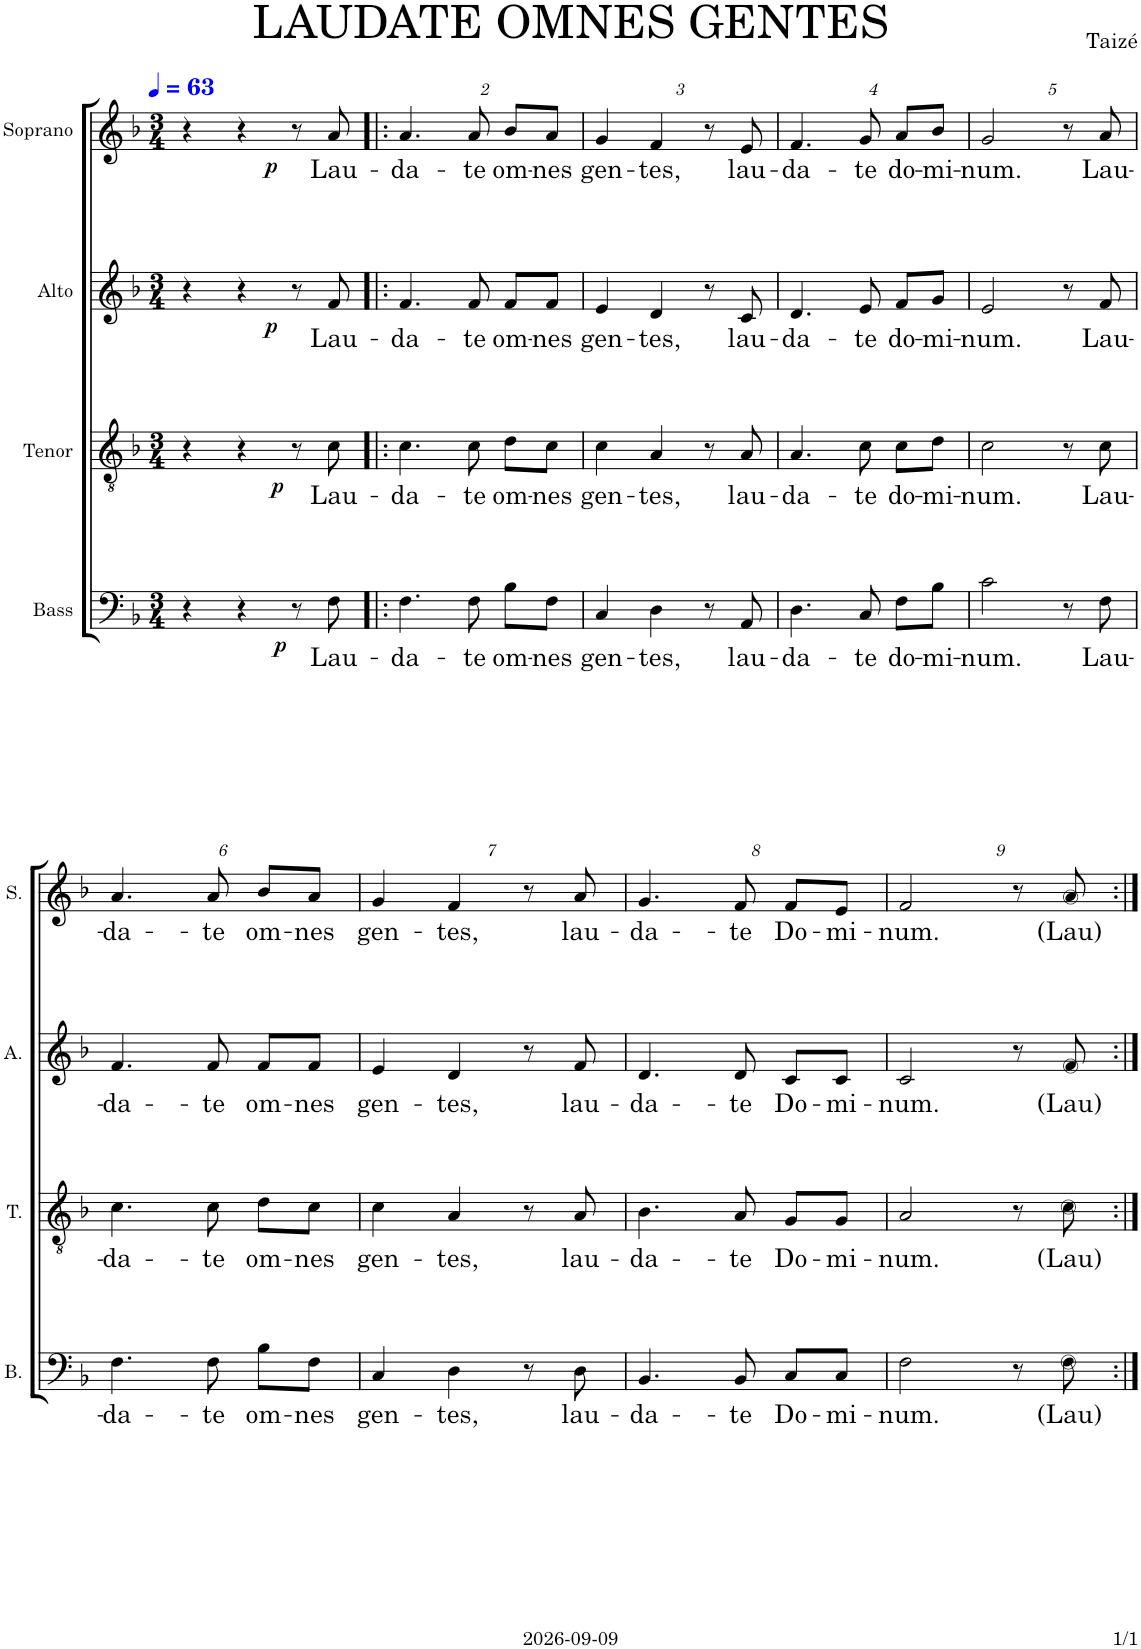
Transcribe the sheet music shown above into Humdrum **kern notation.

**kern	**text	**dynam	**kern	**text	**dynam	**kern	**text	**dynam	**kern	**text	**dynam
*part4	*part4	*part4	*part3	*part3	*part3	*part2	*part2	*part2	*part1	*part1	*part1
*staff4	*staff4	*staff4	*staff3	*staff3	*staff3	*staff2	*staff2	*staff2	*staff1	*staff1	*staff1
*I"Bass	*	*	*I"Tenor	*	*	*I"Alto	*	*	*I"Soprano	*	*
*I'B.	*	*	*I'T.	*	*	*I'A.	*	*	*I'S.	*	*
*clefF4	*	*	*clefGv2	*	*	*clefG2	*	*	*clefG2	*	*
*k[b-]	*	*	*k[b-]	*	*	*k[b-]	*	*	*k[b-]	*	*
*M3/4	*	*	*M3/4	*	*	*M3/4	*	*	*M3/4	*	*
*MM63	*	*	*MM63	*	*	*MM63	*	*	*MM63	*	*
=1	=1	=1	=1	=1	=1	=1	=1	=1	=1	=1	=1
4r	.	.	4r	.	.	4r	.	.	4r	.	.
4r	.	.	4r	.	.	4r	.	.	4r	.	.
8r	.	.	8r	.	.	8r	.	.	8r	.	.
!	!LO:LY:b	!LO:DY:b	!	!LO:LY:b	!LO:DY:b	!	!LO:LY:b	!LO:DY:b	!	!LO:LY:b	!LO:DY:b
8F\	Lau-	p	8c\	Lau-	p	8f/	Lau-	p	8a/	Lau-	p
=2!|:	=2!|:	=2!|:	=2!|:	=2!|:	=2!|:	=2!|:	=2!|:	=2!|:	=2!|:	=2!|:	=2!|:
!	!LO:LY:b	!	!	!LO:LY:b	!	!	!LO:LY:b	!	!	!LO:LY:b	!
4.F\	-da-	.	4.c\	-da-	.	4.f/	-da-	.	4.a/	-da-	.
!	!LO:LY:b	!	!	!LO:LY:b	!	!	!LO:LY:b	!	!	!LO:LY:b	!
8F\	-te	.	8c\	-te	.	8f/	-te	.	8a/	-te	.
!	!LO:LY:b	!	!	!LO:LY:b	!	!	!LO:LY:b	!	!	!LO:LY:b	!
8B-\L	om-	.	8d\L	om-	.	8f/L	om-	.	8b-/L	om-	.
!	!LO:LY:b	!	!	!LO:LY:b	!	!	!LO:LY:b	!	!	!LO:LY:b	!
8F\J	-nes	.	8c\J	-nes	.	8f/J	-nes	.	8a/J	-nes	.
=3	=3	=3	=3	=3	=3	=3	=3	=3	=3	=3	=3
!	!LO:LY:b	!	!	!LO:LY:b	!	!	!LO:LY:b	!	!	!LO:LY:b	!
4C/	gen-	.	4c\	gen-	.	4e/	gen-	.	4g/	gen-	.
!	!LO:LY:b	!	!	!LO:LY:b	!	!	!LO:LY:b	!	!	!LO:LY:b	!
4D\	-tes,	.	4A/	-tes,	.	4d/	-tes,	.	4f/	-tes,	.
8r	.	.	8r	.	.	8r	.	.	8r	.	.
!	!LO:LY:b	!	!	!LO:LY:b	!	!	!LO:LY:b	!	!	!LO:LY:b	!
8AA/	lau-	.	8A/	lau-	.	8c/	lau-	.	8e/	lau-	.
=4	=4	=4	=4	=4	=4	=4	=4	=4	=4	=4	=4
!	!LO:LY:b	!	!	!LO:LY:b	!	!	!LO:LY:b	!	!	!LO:LY:b	!
4.D\	-da-	.	4.A/	-da-	.	4.d/	-da-	.	4.f/	-da-	.
!	!LO:LY:b	!	!	!LO:LY:b	!	!	!LO:LY:b	!	!	!LO:LY:b	!
8C/	-te	.	8c\	-te	.	8e/	-te	.	8g/	-te	.
!	!LO:LY:b	!	!	!LO:LY:b	!	!	!LO:LY:b	!	!	!LO:LY:b	!
8F\L	do-	.	8c\L	do-	.	8f/L	do-	.	8a/L	do-	.
!	!LO:LY:b	!	!	!LO:LY:b	!	!	!LO:LY:b	!	!	!LO:LY:b	!
8B-\J	-mi-	.	8d\J	-mi-	.	8g/J	-mi-	.	8b-/J	-mi-	.
=5	=5	=5	=5	=5	=5	=5	=5	=5	=5	=5	=5
!	!LO:LY:b	!	!	!LO:LY:b	!	!	!LO:LY:b	!	!	!LO:LY:b	!
2c\	-num.	.	2c\	-num.	.	2e/	-num.	.	2g/	-num.	.
8r	.	.	8r	.	.	8r	.	.	8r	.	.
!	!LO:LY:b	!	!	!LO:LY:b	!	!	!LO:LY:b	!	!	!LO:LY:b	!
8F\	Lau-	.	8c\	Lau-	.	8f/	Lau-	.	8a/	Lau-	.
!!LO:LB:g=z
=6	=6	=6	=6	=6	=6	=6	=6	=6	=6	=6	=6
!	!LO:LY:b	!	!	!LO:LY:b	!	!	!LO:LY:b	!	!	!LO:LY:b	!
4.F\	-da-	.	4.c\	-da-	.	4.f/	-da-	.	4.a/	-da-	.
!	!LO:LY:b	!	!	!LO:LY:b	!	!	!LO:LY:b	!	!	!LO:LY:b	!
8F\	-te	.	8c\	-te	.	8f/	-te	.	8a/	-te	.
!	!LO:LY:b	!	!	!LO:LY:b	!	!	!LO:LY:b	!	!	!LO:LY:b	!
8B-\L	om-	.	8d\L	om-	.	8f/L	om-	.	8b-/L	om-	.
!	!LO:LY:b	!	!	!LO:LY:b	!	!	!LO:LY:b	!	!	!LO:LY:b	!
8F\J	-nes	.	8c\J	-nes	.	8f/J	-nes	.	8a/J	-nes	.
=7	=7	=7	=7	=7	=7	=7	=7	=7	=7	=7	=7
!	!LO:LY:b	!	!	!LO:LY:b	!	!	!LO:LY:b	!	!	!LO:LY:b	!
4C/	gen-	.	4c\	gen-	.	4e/	gen-	.	4g/	gen-	.
!	!LO:LY:b	!	!	!LO:LY:b	!	!	!LO:LY:b	!	!	!LO:LY:b	!
4D\	-tes,	.	4A/	-tes,	.	4d/	-tes,	.	4f/	-tes,	.
8r	.	.	8r	.	.	8r	.	.	8r	.	.
!	!LO:LY:b	!	!	!LO:LY:b	!	!	!LO:LY:b	!	!	!LO:LY:b	!
8D\	lau-	.	8A/	lau-	.	8f/	lau-	.	8a/	lau-	.
=8	=8	=8	=8	=8	=8	=8	=8	=8	=8	=8	=8
!	!LO:LY:b	!	!	!LO:LY:b	!	!	!LO:LY:b	!	!	!LO:LY:b	!
4.BB-/	-da-	.	4.B-\	-da-	.	4.d/	-da-	.	4.g/	-da-	.
!	!LO:LY:b	!	!	!LO:LY:b	!	!	!LO:LY:b	!	!	!LO:LY:b	!
8BB-/	-te	.	8A/	-te	.	8d/	-te	.	8f/	-te	.
!	!LO:LY:b	!	!	!LO:LY:b	!	!	!LO:LY:b	!	!	!LO:LY:b	!
8C/L	Do-	.	8G/L	Do-	.	8c/L	Do-	.	8f/L	Do-	.
!	!LO:LY:b	!	!	!LO:LY:b	!	!	!LO:LY:b	!	!	!LO:LY:b	!
8C/J	-mi-	.	8G/J	-mi-	.	8c/J	-mi-	.	8e/J	-mi-	.
=9	=9	=9	=9	=9	=9	=9	=9	=9	=9	=9	=9
!	!LO:LY:b	!	!	!LO:LY:b	!	!	!LO:LY:b	!	!	!LO:LY:b	!
2F\	-num.	.	2A/	-num.	.	2c/	-num.	.	2f/	-num.	.
8r	.	.	8r	.	.	8r	.	.	8r	.	.
!	!LO:LY:b	!	!	!LO:LY:b	!	!	!LO:LY:b	!	!	!LO:LY:b	!
8F\	(Lau)	.	8c\	(Lau)	.	8f/	(Lau)	.	8a/	(Lau)	.
=:|!	=:|!	=:|!	=:|!	=:|!	=:|!	=:|!	=:|!	=:|!	=:|!	=:|!	=:|!
*-	*-	*-	*-	*-	*-	*-	*-	*-	*-	*-	*-
